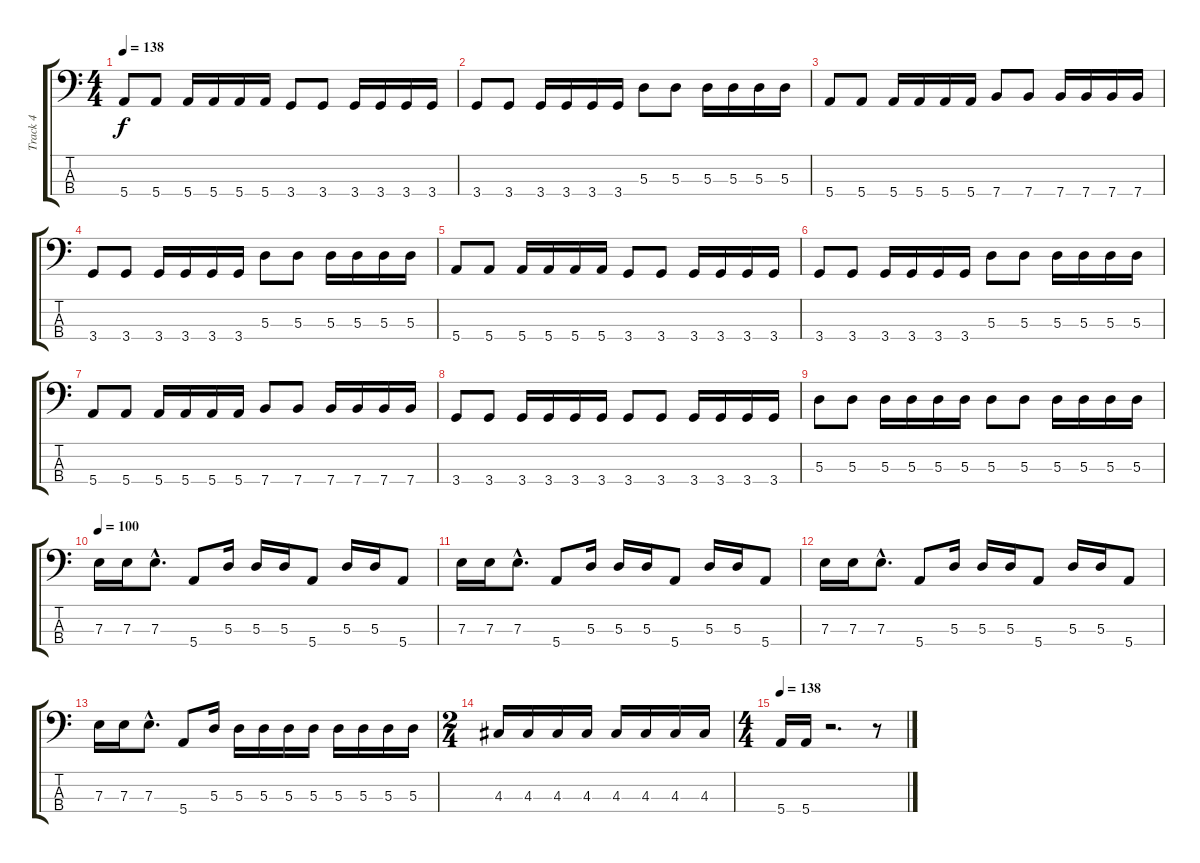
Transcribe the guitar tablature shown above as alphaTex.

\track ("Track 4" "Track 4") {instrument electricbasspick}
\staff {score tabs}
\tuning (G2 D2 A1 E1) {hide}
\ts (4 4)
\tempo 138
\clef f4
\ks c
5.4.8{dy f} 5.4.8 5.4.16 5.4.16 5.4.16 5.4.16 3.4.8 3.4.8 3.4.16 3.4.16 3.4.16 3.4.16 |
3.4.8 3.4.8 3.4.16 3.4.16 3.4.16 3.4.16 5.3.8 5.3.8 5.3.16 5.3.16 5.3.16 5.3.16 |
5.4.8 5.4.8 5.4.16 5.4.16 5.4.16 5.4.16 7.4.8 7.4.8 7.4.16 7.4.16 7.4.16 7.4.16 |
3.4.8 3.4.8 3.4.16 3.4.16 3.4.16 3.4.16 5.3.8 5.3.8 5.3.16 5.3.16 5.3.16 5.3.16 |
5.4.8 5.4.8 5.4.16 5.4.16 5.4.16 5.4.16 3.4.8 3.4.8 3.4.16 3.4.16 3.4.16 3.4.16 |
3.4.8 3.4.8 3.4.16 3.4.16 3.4.16 3.4.16 5.3.8 5.3.8 5.3.16 5.3.16 5.3.16 5.3.16 |
5.4.8 5.4.8 5.4.16 5.4.16 5.4.16 5.4.16 7.4.8 7.4.8 7.4.16 7.4.16 7.4.16 7.4.16 |
3.4.8 3.4.8 3.4.16 3.4.16 3.4.16 3.4.16 3.4.8 3.4.8 3.4.16 3.4.16 3.4.16 3.4.16 |
5.3.8 5.3.8 5.3.16 5.3.16 5.3.16 5.3.16 5.3.8 5.3.8 5.3.16 5.3.16 5.3.16 5.3.16 |
\tempo 100
7.3.16 7.3.16 7.3{hac}.8{d} 5.4.8 5.3.16 5.3.16 5.3.16 5.4.8 5.3.16 5.3.16 5.4.8 |
7.3.16 7.3.16 7.3{hac}.8{d} 5.4.8 5.3.16 5.3.16 5.3.16 5.4.8 5.3.16 5.3.16 5.4.8 |
7.3.16 7.3.16 7.3{hac}.8{d} 5.4.8 5.3.16 5.3.16 5.3.16 5.4.8 5.3.16 5.3.16 5.4.8 |
7.3.16 7.3.16 7.3{hac}.8{d} 5.4.8 5.3.16 5.3.16 5.3.16 5.3.16 5.3.16 5.3.16 5.3.16 5.3.16 5.3.16 |
\ts (2 4)
4.3.16 4.3.16 4.3.16 4.3.16 4.3.16 4.3.16 4.3.16 4.3.16 |
\ts (4 4)
\tempo 138
5.4.16 5.4.16 r.2{d} r.8
